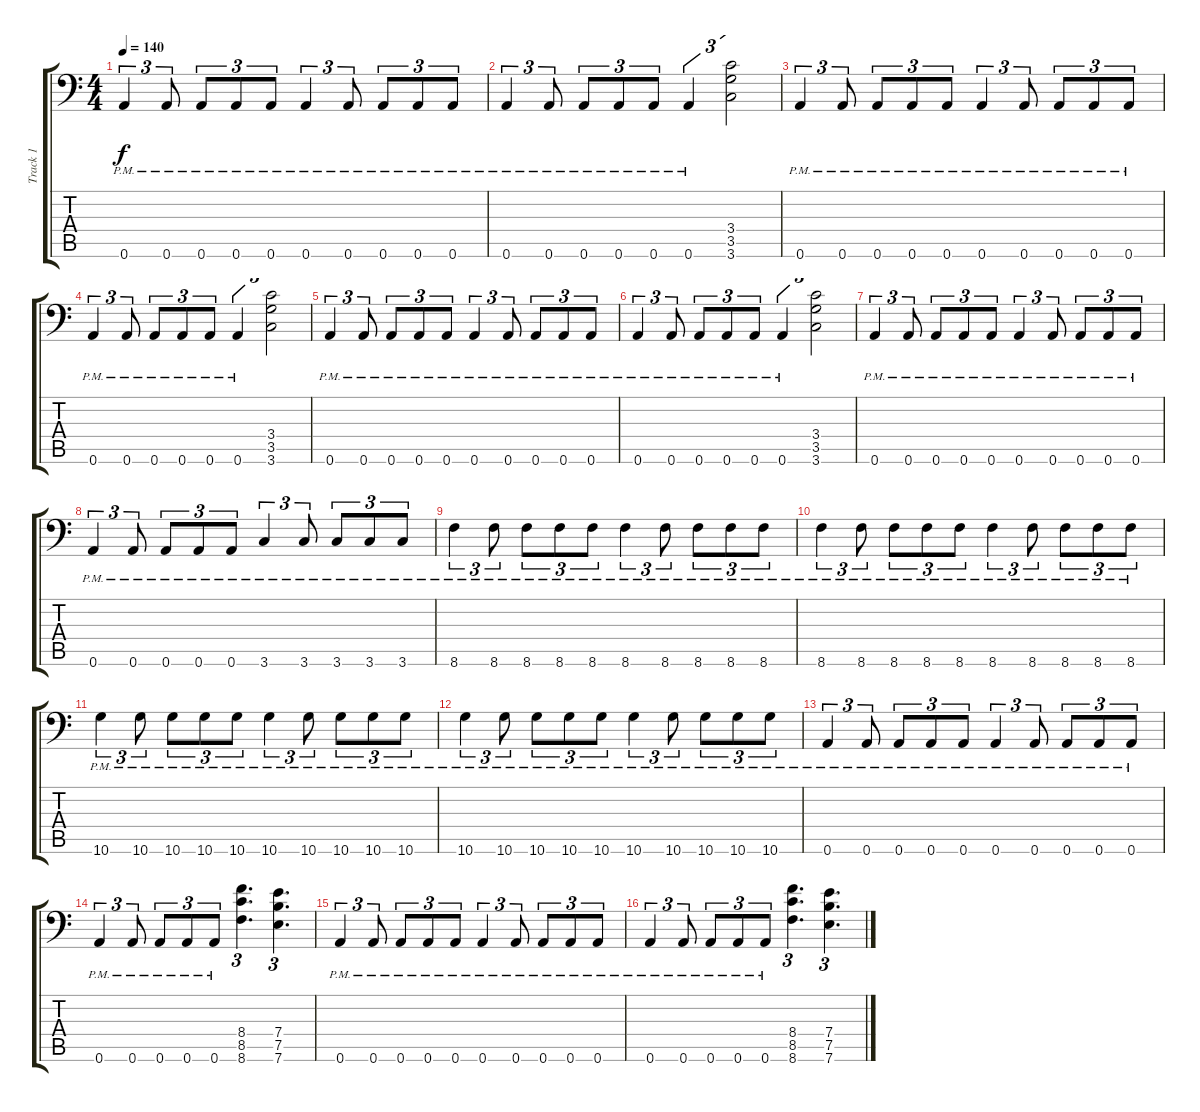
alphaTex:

\track ("Track 1" "Track 1") {instrument distortionguitar}
\staff {score tabs}
\tuning (B3 Gb3 D3 A2 E2 A1) {hide}
\ts (4 4)
\tempo 140
\clef f4
\ks c
0.6{pm}.4{tu (3 2) dy f} 0.6{pm}.8{tu (3 2)} 0.6{pm}.8{tu (3 2)} 0.6{pm}.8{tu (3 2)} 0.6{pm}.8{tu (3 2)} 0.6{pm}.4{tu (3 2)} 0.6{pm}.8{tu (3 2)} 0.6{pm}.8{tu (3 2)} 0.6{pm}.8{tu (3 2)} 0.6{pm}.8{tu (3 2)} |
0.6{pm}.4{tu (3 2)} 0.6{pm}.8{tu (3 2)} 0.6{pm}.8{tu (3 2)} 0.6{pm}.8{tu (3 2)} 0.6{pm}.8{tu (3 2)} 0.6{pm}.4{tu (3 2)} (3.4 3.5 3.6).2{tu (3 2)} |
0.6{pm}.4{tu (3 2)} 0.6{pm}.8{tu (3 2)} 0.6{pm}.8{tu (3 2)} 0.6{pm}.8{tu (3 2)} 0.6{pm}.8{tu (3 2)} 0.6{pm}.4{tu (3 2)} 0.6{pm}.8{tu (3 2)} 0.6{pm}.8{tu (3 2)} 0.6{pm}.8{tu (3 2)} 0.6{pm}.8{tu (3 2)} |
0.6{pm}.4{tu (3 2)} 0.6{pm}.8{tu (3 2)} 0.6{pm}.8{tu (3 2)} 0.6{pm}.8{tu (3 2)} 0.6{pm}.8{tu (3 2)} 0.6{pm}.4{tu (3 2)} (3.4 3.5 3.6).2{tu (3 2)} |
0.6{pm}.4{tu (3 2)} 0.6{pm}.8{tu (3 2)} 0.6{pm}.8{tu (3 2)} 0.6{pm}.8{tu (3 2)} 0.6{pm}.8{tu (3 2)} 0.6{pm}.4{tu (3 2)} 0.6{pm}.8{tu (3 2)} 0.6{pm}.8{tu (3 2)} 0.6{pm}.8{tu (3 2)} 0.6{pm}.8{tu (3 2)} |
0.6{pm}.4{tu (3 2)} 0.6{pm}.8{tu (3 2)} 0.6{pm}.8{tu (3 2)} 0.6{pm}.8{tu (3 2)} 0.6{pm}.8{tu (3 2)} 0.6{pm}.4{tu (3 2)} (3.4 3.5 3.6).2{tu (3 2)} |
0.6{pm}.4{tu (3 2)} 0.6{pm}.8{tu (3 2)} 0.6{pm}.8{tu (3 2)} 0.6{pm}.8{tu (3 2)} 0.6{pm}.8{tu (3 2)} 0.6{pm}.4{tu (3 2)} 0.6{pm}.8{tu (3 2)} 0.6{pm}.8{tu (3 2)} 0.6{pm}.8{tu (3 2)} 0.6{pm}.8{tu (3 2)} |
0.6{pm}.4{tu (3 2)} 0.6{pm}.8{tu (3 2)} 0.6{pm}.8{tu (3 2)} 0.6{pm}.8{tu (3 2)} 0.6{pm}.8{tu (3 2)} 3.6{pm}.4{tu (3 2)} 3.6{pm}.8{tu (3 2)} 3.6{pm}.8{tu (3 2)} 3.6{pm}.8{tu (3 2)} 3.6{pm}.8{tu (3 2)} |
8.6{pm}.4{tu (3 2)} 8.6{pm}.8{tu (3 2)} 8.6{pm}.8{tu (3 2)} 8.6{pm}.8{tu (3 2)} 8.6{pm}.8{tu (3 2)} 8.6{pm}.4{tu (3 2)} 8.6{pm}.8{tu (3 2)} 8.6{pm}.8{tu (3 2)} 8.6{pm}.8{tu (3 2)} 8.6{pm}.8{tu (3 2)} |
8.6{pm}.4{tu (3 2)} 8.6{pm}.8{tu (3 2)} 8.6{pm}.8{tu (3 2)} 8.6{pm}.8{tu (3 2)} 8.6{pm}.8{tu (3 2)} 8.6{pm}.4{tu (3 2)} 8.6{pm}.8{tu (3 2)} 8.6{pm}.8{tu (3 2)} 8.6{pm}.8{tu (3 2)} 8.6{pm}.8{tu (3 2)} |
10.6{pm}.4{tu (3 2)} 10.6{pm}.8{tu (3 2)} 10.6{pm}.8{tu (3 2)} 10.6{pm}.8{tu (3 2)} 10.6{pm}.8{tu (3 2)} 10.6{pm}.4{tu (3 2)} 10.6{pm}.8{tu (3 2)} 10.6{pm}.8{tu (3 2)} 10.6{pm}.8{tu (3 2)} 10.6{pm}.8{tu (3 2)} |
10.6{pm}.4{tu (3 2)} 10.6{pm}.8{tu (3 2)} 10.6{pm}.8{tu (3 2)} 10.6{pm}.8{tu (3 2)} 10.6{pm}.8{tu (3 2)} 10.6{pm}.4{tu (3 2)} 10.6{pm}.8{tu (3 2)} 10.6{pm}.8{tu (3 2)} 10.6{pm}.8{tu (3 2)} 10.6{pm}.8{tu (3 2)} |
0.6{pm}.4{tu (3 2)} 0.6{pm}.8{tu (3 2)} 0.6{pm}.8{tu (3 2)} 0.6{pm}.8{tu (3 2)} 0.6{pm}.8{tu (3 2)} 0.6{pm}.4{tu (3 2)} 0.6{pm}.8{tu (3 2)} 0.6{pm}.8{tu (3 2)} 0.6{pm}.8{tu (3 2)} 0.6{pm}.8{tu (3 2)} |
0.6{pm}.4{tu (3 2)} 0.6{pm}.8{tu (3 2)} 0.6{pm}.8{tu (3 2)} 0.6{pm}.8{tu (3 2)} 0.6{pm}.8{tu (3 2)} (8.4 8.5 8.6).4{d tu (3 2)} (7.4 7.5 7.6).4{d tu (3 2)} |
0.6{pm}.4{tu (3 2)} 0.6{pm}.8{tu (3 2)} 0.6{pm}.8{tu (3 2)} 0.6{pm}.8{tu (3 2)} 0.6{pm}.8{tu (3 2)} 0.6{pm}.4{tu (3 2)} 0.6{pm}.8{tu (3 2)} 0.6{pm}.8{tu (3 2)} 0.6{pm}.8{tu (3 2)} 0.6{pm}.8{tu (3 2)} |
0.6{pm}.4{tu (3 2)} 0.6{pm}.8{tu (3 2)} 0.6{pm}.8{tu (3 2)} 0.6{pm}.8{tu (3 2)} 0.6{pm}.8{tu (3 2)} (8.4 8.5 8.6).4{d tu (3 2)} (7.4 7.5 7.6).4{d tu (3 2)}
